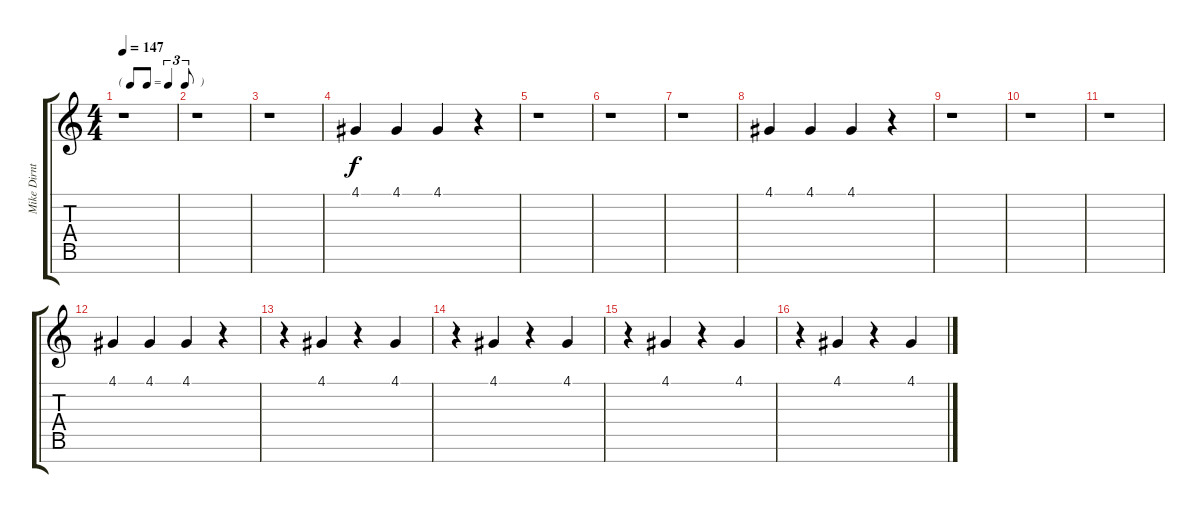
\track ("Mike Dirnt" "Mike Dirnt") {instrument clarinet}
\staff {score tabs}
\tuning (E4 B3 G3 D3 A2 E2 B1) {hide}
\ts (4 4)
\tf triplet8th
\tempo 147
\clef g2
\ks c
r.1{dy f} |
r.1 |
r.1 |
4.1.4 4.1.4 4.1.4 r.4 |
r.1 |
r.1 |
r.1 |
4.1.4 4.1.4 4.1.4 r.4 |
r.1 |
r.1 |
r.1 |
4.1.4 4.1.4 4.1.4 r.4 |
r.4 4.1.4 r.4 4.1.4 |
r.4 4.1.4 r.4 4.1.4 |
r.4 4.1.4 r.4 4.1.4 |
r.4 4.1.4 r.4 4.1.4
